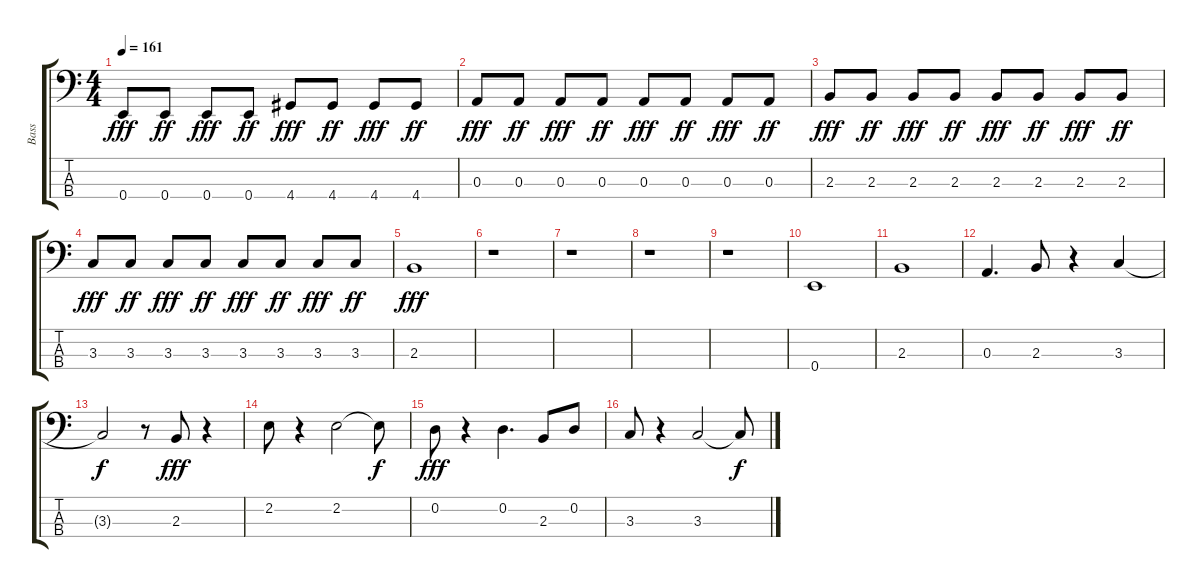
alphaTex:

\track ("Bass" "Bass") {instrument electricbasspick}
\staff {score tabs}
\tuning (G2 D2 A1 E1) {hide}
\ts (4 4)
\tempo 161
\clef f4
\ks c
0.4.8{dy fff} 0.4.8{dy ff} 0.4.8{dy fff} 0.4.8{dy ff} 4.4.8{dy fff} 4.4.8{dy ff} 4.4.8{dy fff} 4.4.8{dy ff} |
0.3.8{dy fff} 0.3.8{dy ff} 0.3.8{dy fff} 0.3.8{dy ff} 0.3.8{dy fff} 0.3.8{dy ff} 0.3.8{dy fff} 0.3.8{dy ff} |
2.3.8{dy fff} 2.3.8{dy ff} 2.3.8{dy fff} 2.3.8{dy ff} 2.3.8{dy fff} 2.3.8{dy ff} 2.3.8{dy fff} 2.3.8{dy ff} |
3.3.8{dy fff} 3.3.8{dy ff} 3.3.8{dy fff} 3.3.8{dy ff} 3.3.8{dy fff} 3.3.8{dy ff} 3.3.8{dy fff} 3.3.8{dy ff} |
2.3.1{dy fff} |
r.1 |
r.1 |
r.1 |
r.1 |
0.4.1 |
2.3.1 |
0.3.4{d} 2.3.8 r.4 3.3.4 |
3.3{t}.2{dy f} r.8 2.3.8{dy fff} r.4 |
2.2.8 r.4 2.2.2 2.2{t}.8{dy f} |
0.2.8{dy fff} r.4 0.2.4{d} 2.3.8 0.2.8 |
3.3.8 r.4 3.3.2 3.3{t}.8{dy f}
